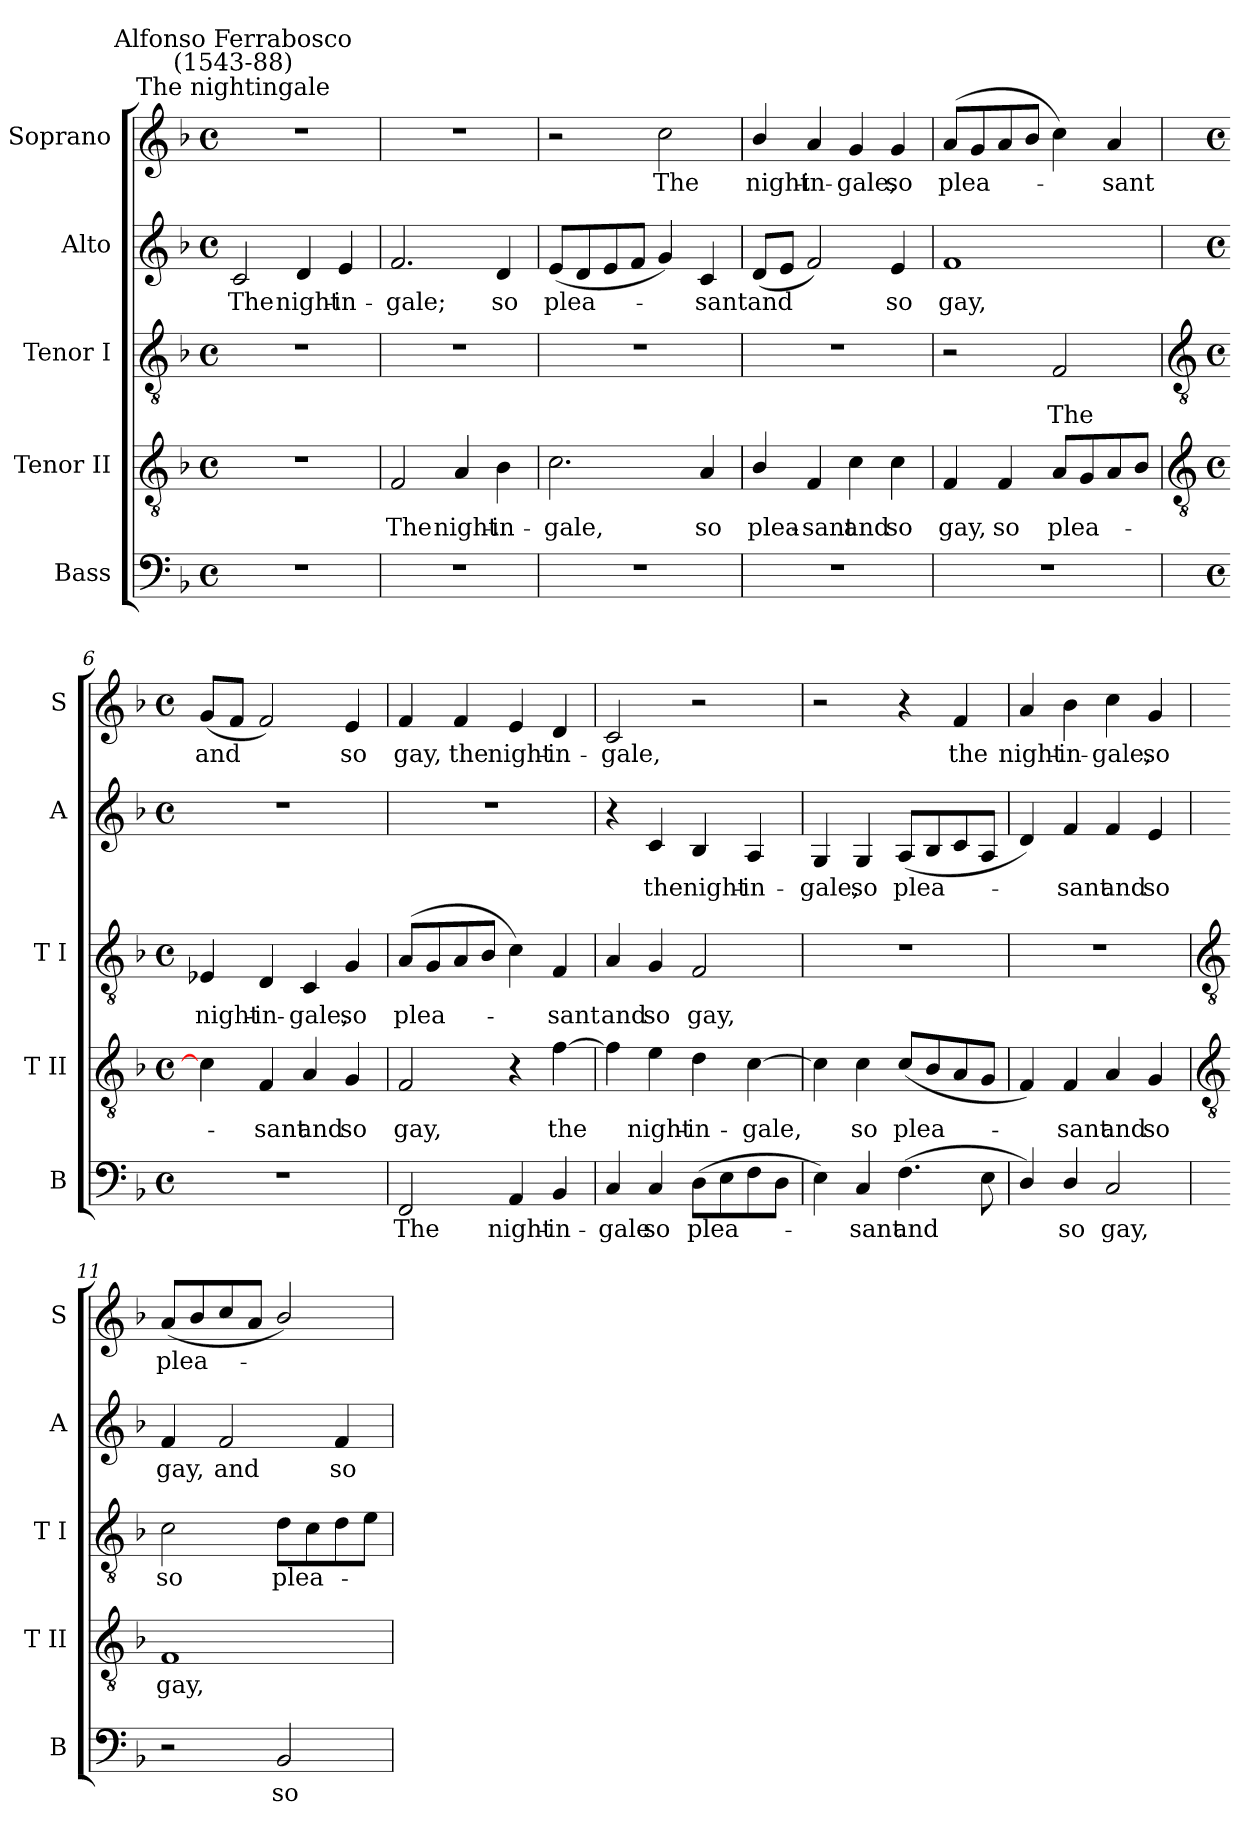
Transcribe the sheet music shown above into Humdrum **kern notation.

**kern	**text	**kern	**text	**kern	**text	**kern	**text	**kern	**text
*part5	*part5	*part4	*part4	*part3	*part3	*part2	*part2	*part1	*part1
*staff5	*staff5	*staff4	*staff4	*staff3	*staff3	*staff2	*staff2	*staff1	*staff1
*I"Bass	*	*I"Tenor II	*	*I"Tenor I	*	*I"Alto	*	*I"Soprano	*
*I'B	*	*I'T II	*	*I'T I	*	*I'A	*	*I'S	*
*clefF4	*	*clefGv2	*	*clefGv2	*	*clefG2	*	*clefG2	*
*k[b-]	*	*k[b-]	*	*k[b-]	*	*k[b-]	*	*k[b-]	*
*F:	*	*F:	*	*F:	*	*F:	*	*F:	*
*M4/4	*	*M4/4	*	*M4/4	*	*M4/4	*	*M4/4	*
*met(c)	*	*met(c)	*	*met(c)	*	*met(c)	*	*met(c)	*
=1	=1	=1	=1	=1	=1	=1	=1	=1	=1
!	!	!	!	!	!	!	!	!LO:TX:a:cj:t=The nightingale	!
!	!	!	!	!	!	!	!	!LO:TX:a:cj:t=Alfonso Ferrabosco\n(1543-88)	!
!	!	!	!	!	!	!	!LO:LY:b	!	!
1r	.	1r	.	1r	.	2c	The	1r	.
!	!	!	!	!	!	!	!LO:LY:b	!	!
.	.	.	.	.	.	4d	night-	.	.
!	!	!	!	!	!	!	!LO:LY:b	!	!
.	.	.	.	.	.	4e	-in-	.	.
=2	=2	=2	=2	=2	=2	=2	=2	=2	=2
!	!	!	!LO:LY:b	!	!	!	!LO:LY:b	!	!
1r	.	2F	The	1r	.	2.f	-gale;	1r	.
!	!	!	!LO:LY:b	!	!	!	!	!	!
.	.	4A	night-	.	.	.	.	.	.
!	!	!	!LO:LY:b	!	!	!	!LO:LY:b	!	!
.	.	4B-	-in-	.	.	4d	so	.	.
=3	=3	=3	=3	=3	=3	=3	=3	=3	=3
!	!	!	!LO:LY:b	!	!	!	!LO:LY:b	!	!
1r	.	2.c	-gale,	1r	.	(<8eL	plea-	2r	.
.	.	.	.	.	.	8d	.	.	.
.	.	.	.	.	.	8e	.	.	.
.	.	.	.	.	.	8fJ	.	.	.
!	!	!	!	!	!	!	!	!	!LO:LY:b
.	.	.	.	.	.	4g)	.	2cc	The
!	!	!	!LO:LY:b	!	!	!	!LO:LY:b	!	!
.	.	4A	so	.	.	4c	sant	.	.
=4	=4	=4	=4	=4	=4	=4	=4	=4	=4
!	!	!	!LO:LY:b	!	!	!	!LO:LY:b	!	!LO:LY:b
1r	.	4B-/	plea-	1r	.	(<8dL	and	4b-/	night-
.	.	.	.	.	.	8eJ	.	.	.
!	!	!	!LO:LY:b	!	!	!	!	!	!LO:LY:b
.	.	4F	-sant	.	.	2f)	.	4a	-in-
!	!	!	!LO:LY:b	!	!	!	!	!	!LO:LY:b
.	.	4c	and	.	.	.	.	4g	-gale,
!	!	!	!LO:LY:b	!	!	!	!LO:LY:b	!	!LO:LY:b
.	.	4c	so	.	.	4e	so	4g	so
=5	=5	=5	=5	=5	=5	=5	=5	=5	=5
!	!	!	!LO:LY:b	!	!	!	!LO:LY:b	!	!LO:LY:b
1r	.	4F	gay,	2r	.	1f	gay,	(<8aL	plea-
.	.	.	.	.	.	.	.	8g	.
!	!	!	!LO:LY:b	!	!	!	!	!	!
.	.	4F	so	.	.	.	.	8a	.
.	.	.	.	.	.	.	.	8b-J	.
!	!	!	!LO:LY:b	!	!LO:LY:b	!	!	!	!
.	.	8AL	plea-	2F	The	.	.	4cc)	.
.	.	8G	.	.	.	.	.	.	.
!	!	!	!	!	!	!	!	!	!LO:LY:b
.	.	8A	.	.	.	.	.	4a	sant
.	.	8B-J	.	.	.	.	.	.	.
!!LO:LB:g=z
=6	=6	=6	=6	=6	=6	=6	=6	=6	=6
*	*	*clefGv2	*	*clefGv2	*	*	*	*	*
*M4/4	*	*M4/4	*	*M4/4	*	*M4/4	*	*M4/4	*
*met(c)	*	*met(c)	*	*met(c)	*	*met(c)	*	*met(c)	*
!	!	!	!	!	!LO:LY:b	!	!	!	!LO:LY:b
1r	.	4c]	.	4E-X	night-	1r	.	(<8gL	and
.	.	.	.	.	.	.	.	8fJ	.
!	!	!	!LO:LY:b	!	!LO:LY:b	!	!	!	!
.	.	4F	sant	4D	-in-	.	.	2f)	.
!	!	!	!LO:LY:b	!	!LO:LY:b	!	!	!	!
.	.	4A	and	4C	-gale,	.	.	.	.
!	!	!	!LO:LY:b	!	!LO:LY:b	!	!	!	!LO:LY:b
.	.	4G	so	4G	so	.	.	4e	so
=7	=7	=7	=7	=7	=7	=7	=7	=7	=7
!	!LO:LY:b	!	!LO:LY:b	!	!LO:LY:b	!	!	!	!LO:LY:b
2FF	The	2F	gay,	(<8AL	plea-	1r	.	4f	gay,
.	.	.	.	8G	.	.	.	.	.
!	!	!	!	!	!	!	!	!	!LO:LY:b
.	.	.	.	8A	.	.	.	4f	the
.	.	.	.	8B-J	.	.	.	.	.
!	!LO:LY:b	!	!	!	!	!	!	!	!LO:LY:b
4AA	night-	4r	.	4c)	.	.	.	4e	night-
!	!LO:LY:b	!	!LO:LY:b	!	!LO:LY:b	!	!	!	!LO:LY:b
4BB-	-in-	[4f	the	4F	sant	.	.	4d	-in-
=8	=8	=8	=8	=8	=8	=8	=8	=8	=8
!	!LO:LY:b	!	!	!	!LO:LY:b	!	!	!	!LO:LY:b
4C	-gale	4f]	.	4A	and	4r	.	2c	-gale,
!	!LO:LY:b	!	!LO:LY:b	!	!LO:LY:b	!	!LO:LY:b	!	!
4C	so	4e	night-	4G	so	4c	the	.	.
!	!LO:LY:b	!	!LO:LY:b	!	!LO:LY:b	!	!LO:LY:b	!	!
(>8DL	plea-	4d	-in-	2F	gay,	4B-	night-	2r	.
8E	.	.	.	.	.	.	.	.	.
!	!	!	!LO:LY:b	!	!	!	!LO:LY:b	!	!
8F	.	[4c	-gale,	.	.	4A	-in-	.	.
8DJ	.	.	.	.	.	.	.	.	.
=9	=9	=9	=9	=9	=9	=9	=9	=9	=9
!	!	!	!	!	!	!	!LO:LY:b	!	!
4E)	.	4c]	.	1r	.	4G	-gale,	2r	.
!	!LO:LY:b	!	!LO:LY:b	!	!	!	!LO:LY:b	!	!
4C	sant	4c	so	.	.	4G	so	.	.
!	!LO:LY:b	!	!LO:LY:b	!	!	!	!LO:LY:b	!	!
(>4.F	and	(<8cL	plea-	.	.	(<8AL	plea-	4r	.
.	.	8B-	.	.	.	8B-	.	.	.
!	!	!	!	!	!	!	!	!	!LO:LY:b
.	.	8A	.	.	.	8c	.	4f	the
8E	.	8GJ	.	.	.	8AJ	.	.	.
=10	=10	=10	=10	=10	=10	=10	=10	=10	=10
!	!	!	!	!	!	!	!	!	!LO:LY:b
4D/)	.	4F)	.	1r	.	4d)	.	4a	night-
!	!LO:LY:b	!	!LO:LY:b	!	!	!	!LO:LY:b	!	!LO:LY:b
4D/	so	4F	sant	.	.	4f	sant	4b-	-in-
!	!LO:LY:b	!	!LO:LY:b	!	!	!	!LO:LY:b	!	!LO:LY:b
2C	gay,	4A	and	.	.	4f	and	4cc	-gale,
!	!	!	!LO:LY:b	!	!	!	!LO:LY:b	!	!LO:LY:b
.	.	4G	so	.	.	4e	so	4g	so
!!LO:LB:g=z
=11	=11	=11	=11	=11	=11	=11	=11	=11	=11
*	*	*clefGv2	*	*clefGv2	*	*	*	*	*
!	!	!	!LO:LY:b	!	!LO:LY:b	!	!LO:LY:b	!	!LO:LY:b
2r	.	1F	gay,	2c	so	4f	gay,	(<8a/L	plea-
.	.	.	.	.	.	.	.	8b-/	.
!	!	!	!	!	!	!	!LO:LY:b	!	!
.	.	.	.	.	.	2f	and	8cc/	.
.	.	.	.	.	.	.	.	8a/J	.
!	!LO:LY:b	!	!	!	!LO:LY:b	!	!	!	!
2BB-	so	.	.	8dL	plea-	.	.	2b-/)	.
.	.	.	.	8c	.	.	.	.	.
!	!	!	!	!	!	!	!LO:LY:b	!	!
.	.	.	.	8d	.	4f	so	.	.
.	.	.	.	8eJ	.	.	.	.	.
=	=	=	=	=	=	=	=	=	=
*-	*-	*-	*-	*-	*-	*-	*-	*-	*-
